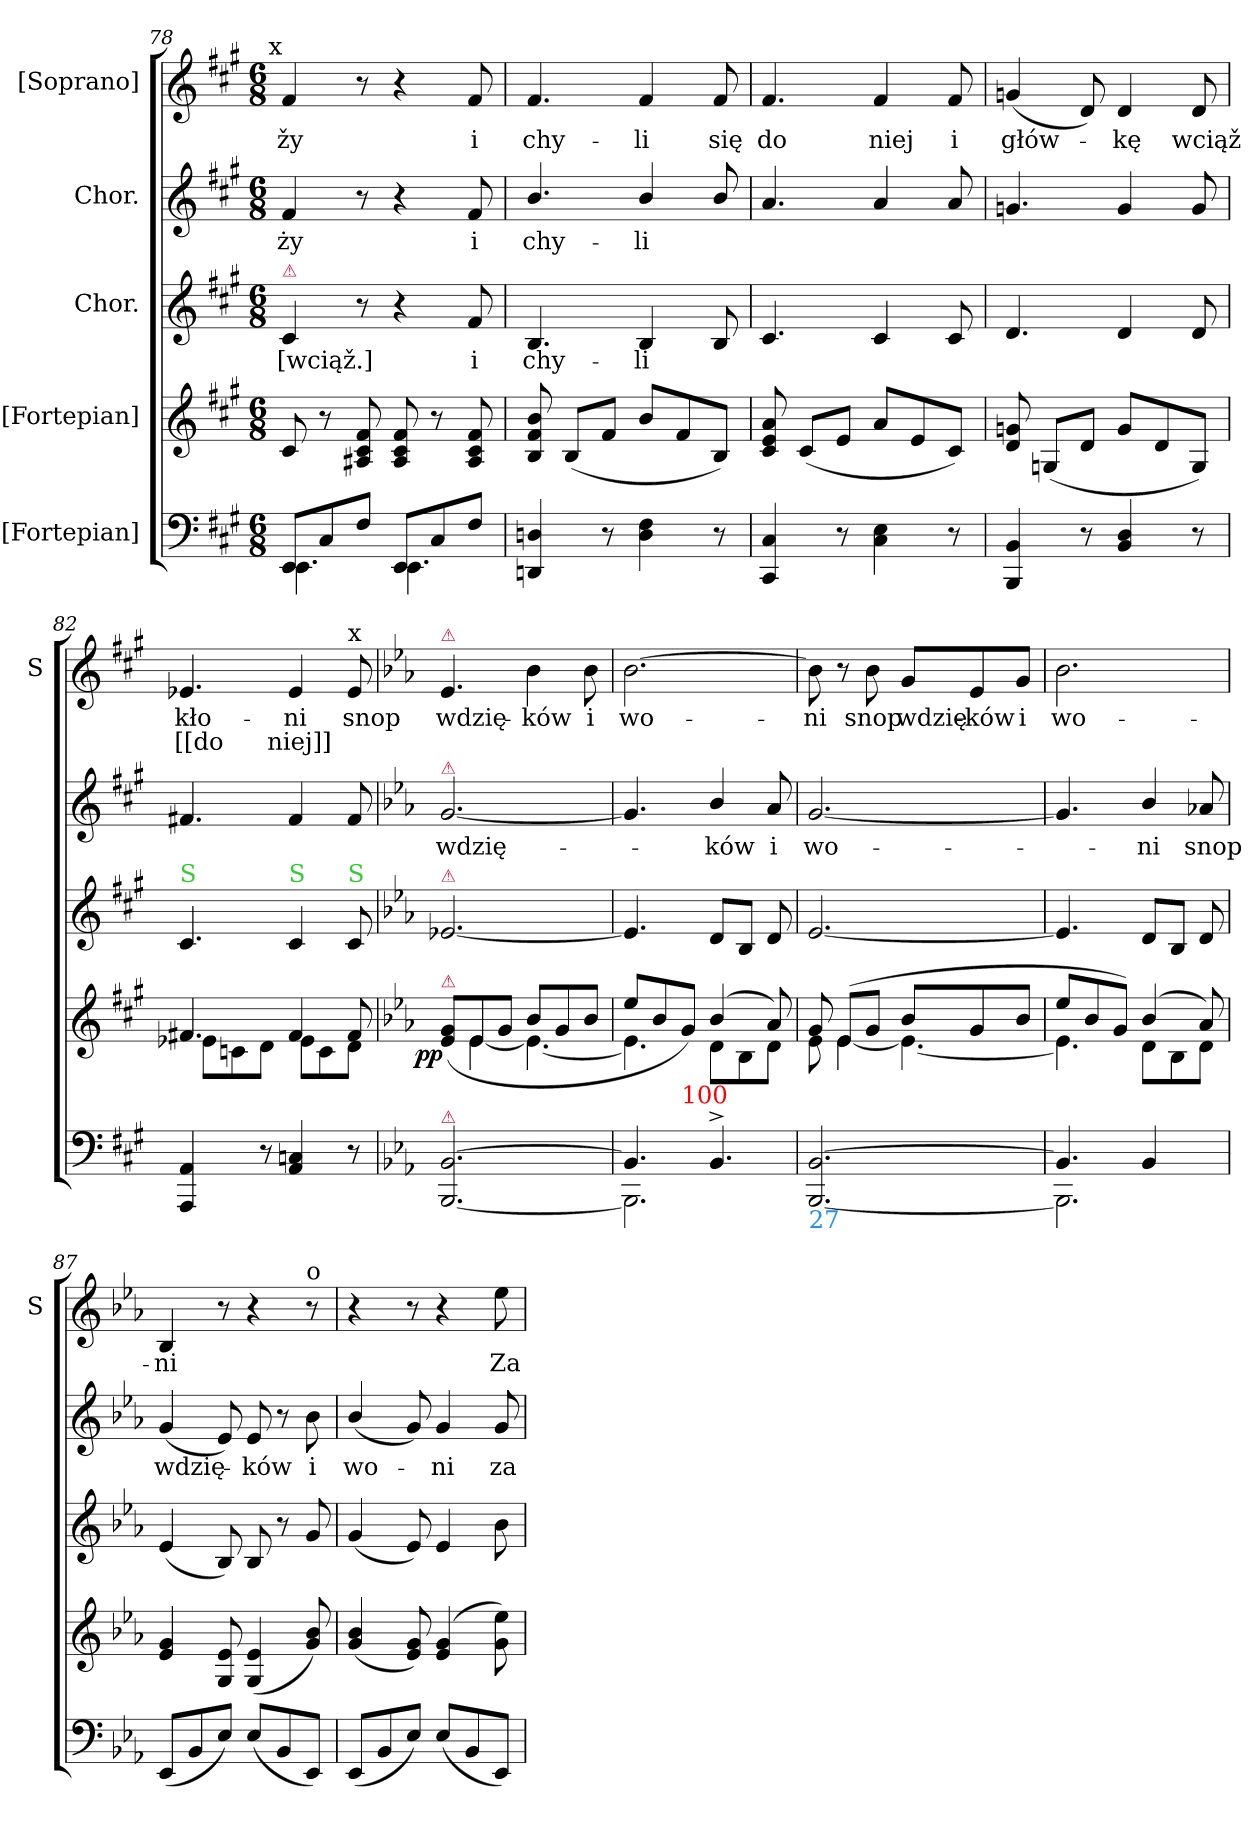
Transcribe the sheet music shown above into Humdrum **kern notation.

**kern	**kern	**dynam	**kern	**text	**kern	**text	**kern	**text	**text
*part5	*part4	*part4	*part3	*part3	*part2	*part2	*part1	*part1	*part1
*staff5	*staff4	*staff4	*staff3	*staff3	*staff2	*staff2	*staff1	*staff1	*staff1
*I"[Fortepian]	*I"[Fortepian]	*	*I"Chor.	*	*I"Chor.	*	*I"[Soprano]	*	*
*	*	*	*	*	*	*	*I'S	*	*
*clefF4	*clefG2	*	*clefG2	*	*clefG2	*	*clefG2	*	*
*k[f#c#g#]	*k[f#c#g#]	*	*k[f#c#g#]	*	*k[f#c#g#]	*	*k[f#c#g#]	*	*
*M6/8	*M6/8	*	*M6/8	*	*M6/8	*	*M6/8	*	*
=78	=78	=78	=78	=78	=78	=78	=78	=78	=78
*^	*	*	*	*	*	*	*	*	*
!	!	!	!	!	!	!	!	!LO:TX:a:rj:t=x	!	!
!	!	!	!	!LO:TX:a:color=crimson:t=⚠	!	!	!	!	!	!
8EE/L	4.EE\	8c#/	.	4c#/	[wciąž.]	4f#/	-ży	4f#/	-žy	.
8C#/	.	8r	.	.	.	.	.	.	.	.
8F#/J	.	8A#X/ 8c#/ 8f#/	.	8r	.	8r	.	8r	.	.
8EE/L	4.EE\	8A#/ 8c#/ 8f#/	.	4r	.	4r	.	4r	.	.
8C#/	.	8r	.	.	.	.	.	.	.	.
8F#/J	.	8A#/ 8c#/ 8f#/	.	8f#/	i	8f#/	i	8f#/	i	.
*v	*v	*	*	*	*	*	*	*	*	*
=79	=79	=79	=79	=79	=79	=79	=79	=79	=79
!	!	!	!	!LO:LY:i	!	!LO:LY:i	!	!	!
4DDn/ 4Dn/	8B/ 8f#/ 8b/	.	4.B/	chy-	4.b/	chy-	4.f#/	chy-	.
.	(8B/L	.	.	.	.	.	.	.	.
8r	8f#/J	.	.	.	.	.	.	.	.
!	!	!	!	!LO:LY:i	!	!LO:LY:i	!	!	!
4D\ 4F#\	8b/L	.	4B/	-li	4b/	-li	4f#/	-li	.
.	8f#/	.	.	.	.	.	.	.	.
8r	8B/J)	.	8B/	.	8b/	.	8f#/	się	.
=80	=80	=80	=80	=80	=80	=80	=80	=80	=80
4CC#/ 4C#/	8c#/ 8e/ 8a/	.	4.c#/	.	4.a/	.	4.f#/	do	.
.	(8c#/L	.	.	.	.	.	.	.	.
8r	8e/J	.	.	.	.	.	.	.	.
4C#\ 4E\	8a/L	.	4c#/	.	4a/	.	4f#/	niej	.
.	8e/	.	.	.	.	.	.	.	.
8r	8c#/J)	.	8c#/	.	8a/	.	8f#/	i	.
=81	=81	=81	=81	=81	=81	=81	=81	=81	=81
4BBB/ 4BB/	8d/ 8gn/	.	4.d/	.	4.gn/	.	(4gn/	głów-	.
.	(8Gn/L	.	.	.	.	.	.	.	.
8r	8d/J	.	.	.	.	.	8d/)	.	.
4BB/ 4D/	8g/L	.	4d/	.	4g/	.	4d/	-kę	.
.	8d/	.	.	.	.	.	.	.	.
8r	8G/J)	.	8d/	.	8g/	.	8d/	wciąž	.
=82	=82	=82	=82	=82	=82	=82	=82	=82	=82
*	*^	*	*	*	*	*	*	*	*
!	!	!	!	!LO:TX:a:color=limegreen:t=S	!	!	!	!	!	!
4AAA/ 4AA/	4.f#X/	8e-X\L	.	4.c#/	.	4.f#X/	.	4.e-X/	kło-	[[do
.	.	8cn\	.	.	.	.	.	.	.	.
8r	.	8d\J	.	.	.	.	.	.	.	.
!	!	!	!	!LO:TX:a:color=limegreen:t=S	!	!	!	!	!	!
4AA/ 4Cn/	4f#/	8e-\L	.	4c#/	.	4f#/	.	4e-/	-ni	niej]]
.	.	8c\	.	.	.	.	.	.	.	.
!	!	!	!	!	!	!	!	!LO:TX:a:t=x	!	!
!	!	!	!	!LO:TX:a:color=limegreen:t=S	!	!	!	!	!	!
8r	8f#/	8d\J	.	8c#/	.	8f#/	.	8e-/	snop	.
=83	=83	=83	=83	=83	=83	=83	=83	=83	=83	=83
*k[b-e-a-]	*k[b-e-a-]	*	*	*k[b-e-a-]	*	*k[b-e-a-]	*	*k[b-e-a-]	*	*
!	!	!	!	!	!	!	!	!LO:TX:a:color=crimson:t=⚠	!	!
!	!	!	!	!	!	!LO:TX:a:color=crimson:t=⚠	!	!	!	!
!	!	!	!	!LO:TX:a:color=crimson:t=⚠	!	!	!	!	!	!
!	!LO:TX:a:color=crimson:t=⚠	!	!	!	!	!	!	!	!	!
!LO:TX:a:color=crimson:t=⚠	!	!	!	!	!	!	!	!	!	!
!	!	!	!LO:DY:rj	!	!	!	!	!	!	!
[2.BBB-/ [2.BB-/	(8e-/ 8g/L	8ryy	pp	[2.e-X/	.	[2.g/	wdzię-	4.e-/	wdzię-	.
.	8e-/	[4e-\	.	.	.	.	.	.	.	.
.	8g/J	.	.	.	.	.	.	.	.	.
.	8b-/L	4.e-\_	.	.	.	.	.	4b-\	-ków	.
.	8g/	.	.	.	.	.	.	.	.	.
.	8b-/J	.	.	.	.	.	.	8b-\	i	.
=84	=84	=84	=84	=84	=84	=84	=84	=84	=84	=84
*^	*	*	*	*	*	*	*	*	*	*
4.BB-/]	2.BBB-\]	8ee-/L	4.e-\]	.	4.e-/]	.	4.g/]	.	[2.b-\	wo-	.
.	.	8b-/	.	.	.	.	.	.	.	.	.
!	!	!LO:TX:b:color=red:t=100	!	!	!	!	!	!	!	!	!
.	.	8g/J)	.	.	.	.	.	.	.	.	.
4.BB-^/	.	(4b-/	8d\L	.	8d/L	.	4b-/	-ków	.	.	.
.	.	.	8B-\	.	8B-/J	.	.	.	.	.	.
.	.	8a-/)	8d\J	.	8d/	.	8a-/	i	.	.	.
*v	*v	*	*	*	*	*	*	*	*	*	*
=85	=85	=85	=85	=85	=85	=85	=85	=85	=85	=85
!LO:TX:b:color=dodgerblue:t=27	!	!	!	!	!	!	!	!	!	!
[2.BBB-/ [2.BB-/	8g/	8e-\	.	[2.e-/	.	[2.g/	wo-	8b-\]	-ni	.
.	(<8e-/L	[4e-\	.	.	.	.	.	8r	.	.
.	8g/J	.	.	.	.	.	.	8b-\	snop	.
.	8b-/L	4.e-\_	.	.	.	.	.	8g/L	wdzię-	.
.	8g/	.	.	.	.	.	.	8e-/	-ków	.
.	8b-/J	.	.	.	.	.	.	8g/J	i	.
=86	=86	=86	=86	=86	=86	=86	=86	=86	=86	=86
*^	*	*	*	*	*	*	*	*	*	*
4.BB-/]	2.BBB-\]	8ee-/L	4.e-\]	.	4.e-/]	.	4.g/]	.	2.b-\	wo-	.
.	.	8b-/	.	.	.	.	.	.	.	.	.
.	.	8g/J)	.	.	.	.	.	.	.	.	.
!LO:N:vis=4	!	!	!	!	!	!	!	!	!	!	!
4.BB-/	.	(4b-/	8d\L	.	8d/L	.	4b-/	-ni	.	.	.
.	.	.	8B-\	.	8B-/J	.	.	.	.	.	.
.	.	8a-/)	8d\J	.	8d/	.	8a-X/	snop	.	.	.
*v	*v	*	*	*	*	*	*	*	*	*	*
*	*v	*v	*	*	*	*	*	*	*	*
=87	=87	=87	=87	=87	=87	=87	=87	=87	=87
(8EE-/L	4e-/ 4g/	.	(4e-/	.	(4g/	wdzię-	4B-/	-ni	.
8BB-/	.	.	.	.	.	.	.	.	.
8E-/J)	8G/ 8e-/	.	8B-/)	.	8e-/)	.	8r	.	.
(8E-/L	(4G/ 4e-/	.	8B-/	.	8e-/	-ków	4r	.	.
8BB-/	.	.	8r	.	8r	.	.	.	.
!	!	!	!	!	!	!	!LO:TX:a:t=o	!	!
8EE-/J)	8g/ 8b-/)	.	8g/	.	8b-\	i	8r	.	.
=88	=88	=88	=88	=88	=88	=88	=88	=88	=88
(8EE-/L	(4g/ 4b-/	.	(4g/	.	(4b-/	wo-	4r	.	.
8BB-/	.	.	.	.	.	.	.	.	.
8E-/J)	8e-/ 8g/)	.	8e-/)	.	8g/)	.	8r	.	.
(8E-/L	(4e-/ 4g/	.	4e-/	.	4g/	-ni	4r	.	.
8BB-/	.	.	.	.	.	.	.	.	.
8EE-/J)	8g\ 8ee-\)	.	8b-\	.	8g/	za-	8ee-\	Za-	.
=	=	=	=	=	=	=	=	=	=
*-	*-	*-	*-	*-	*-	*-	*-	*-	*-
